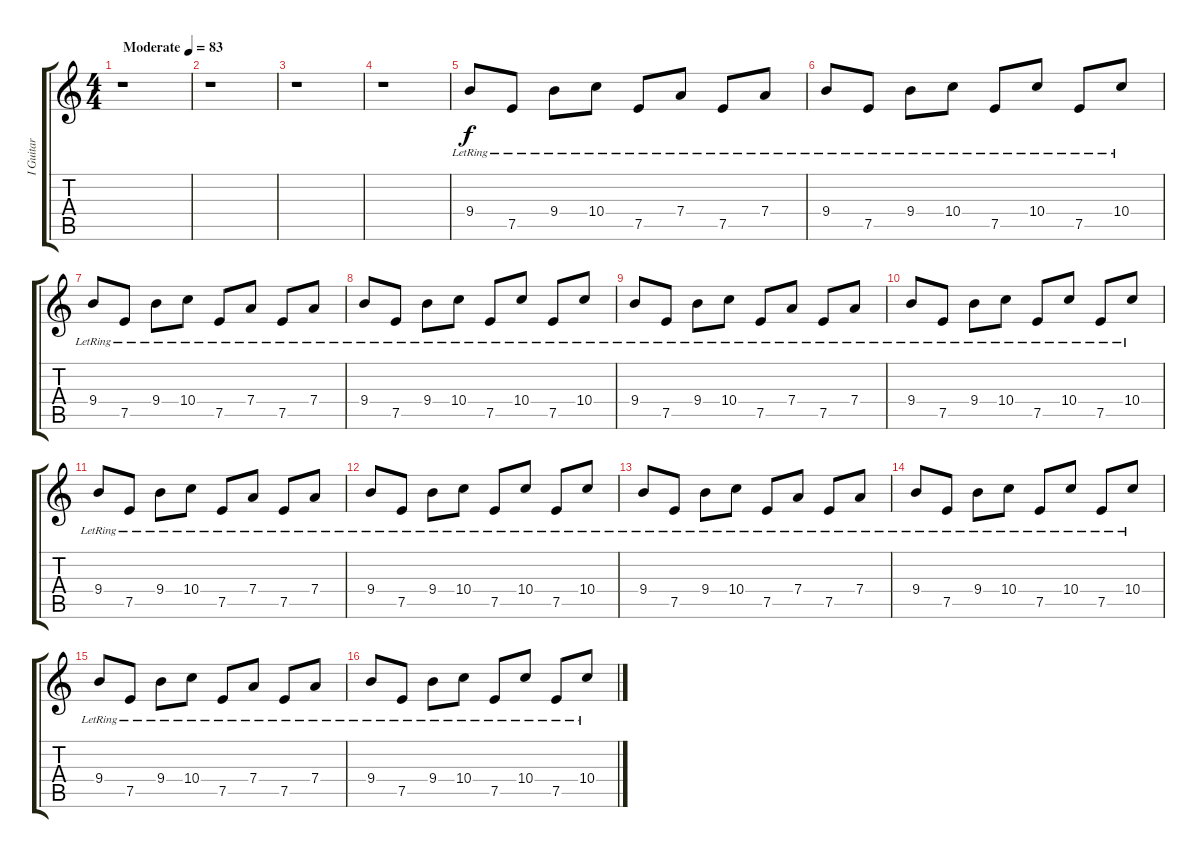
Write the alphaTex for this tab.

\track ("I Guitar" "I Guitar") {instrument acousticguitarsteel}
\staff {score tabs}
\tuning (E4 B3 G3 D3 A2 E2) {hide}
\ts (4 4)
\tempo (83 "Moderate")
\clef g2
\ks c
r.1{dy f instrument acousticguitarsteel} |
r.1 |
r.1 |
r.1 |
9.4{lr}.8 7.5{lr}.8 9.4{lr}.8 10.4{lr}.8 7.5{lr}.8 7.4{lr}.8 7.5{lr}.8 7.4{lr}.8 |
9.4{lr}.8 7.5{lr}.8 9.4{lr}.8 10.4{lr}.8 7.5{lr}.8 10.4{lr}.8 7.5{lr}.8 10.4{lr}.8 |
9.4{lr}.8 7.5{lr}.8 9.4{lr}.8 10.4{lr}.8 7.5{lr}.8 7.4{lr}.8 7.5{lr}.8 7.4{lr}.8 |
9.4{lr}.8 7.5{lr}.8 9.4{lr}.8 10.4{lr}.8 7.5{lr}.8 10.4{lr}.8 7.5{lr}.8 10.4{lr}.8 |
9.4{lr}.8 7.5{lr}.8 9.4{lr}.8 10.4{lr}.8 7.5{lr}.8 7.4{lr}.8 7.5{lr}.8 7.4{lr}.8 |
9.4{lr}.8 7.5{lr}.8 9.4{lr}.8 10.4{lr}.8 7.5{lr}.8 10.4{lr}.8 7.5{lr}.8 10.4{lr}.8 |
9.4{lr}.8 7.5{lr}.8 9.4{lr}.8 10.4{lr}.8 7.5{lr}.8 7.4{lr}.8 7.5{lr}.8 7.4{lr}.8 |
9.4{lr}.8 7.5{lr}.8 9.4{lr}.8 10.4{lr}.8 7.5{lr}.8 10.4{lr}.8 7.5{lr}.8 10.4{lr}.8 |
9.4{lr}.8 7.5{lr}.8 9.4{lr}.8 10.4{lr}.8 7.5{lr}.8 7.4{lr}.8 7.5{lr}.8 7.4{lr}.8 |
9.4{lr}.8 7.5{lr}.8 9.4{lr}.8 10.4{lr}.8 7.5{lr}.8 10.4{lr}.8 7.5{lr}.8 10.4{lr}.8 |
9.4{lr}.8 7.5{lr}.8 9.4{lr}.8 10.4{lr}.8 7.5{lr}.8 7.4{lr}.8 7.5{lr}.8 7.4{lr}.8 |
9.4{lr}.8 7.5{lr}.8 9.4{lr}.8 10.4{lr}.8 7.5{lr}.8 10.4{lr}.8 7.5{lr}.8 10.4{lr}.8
